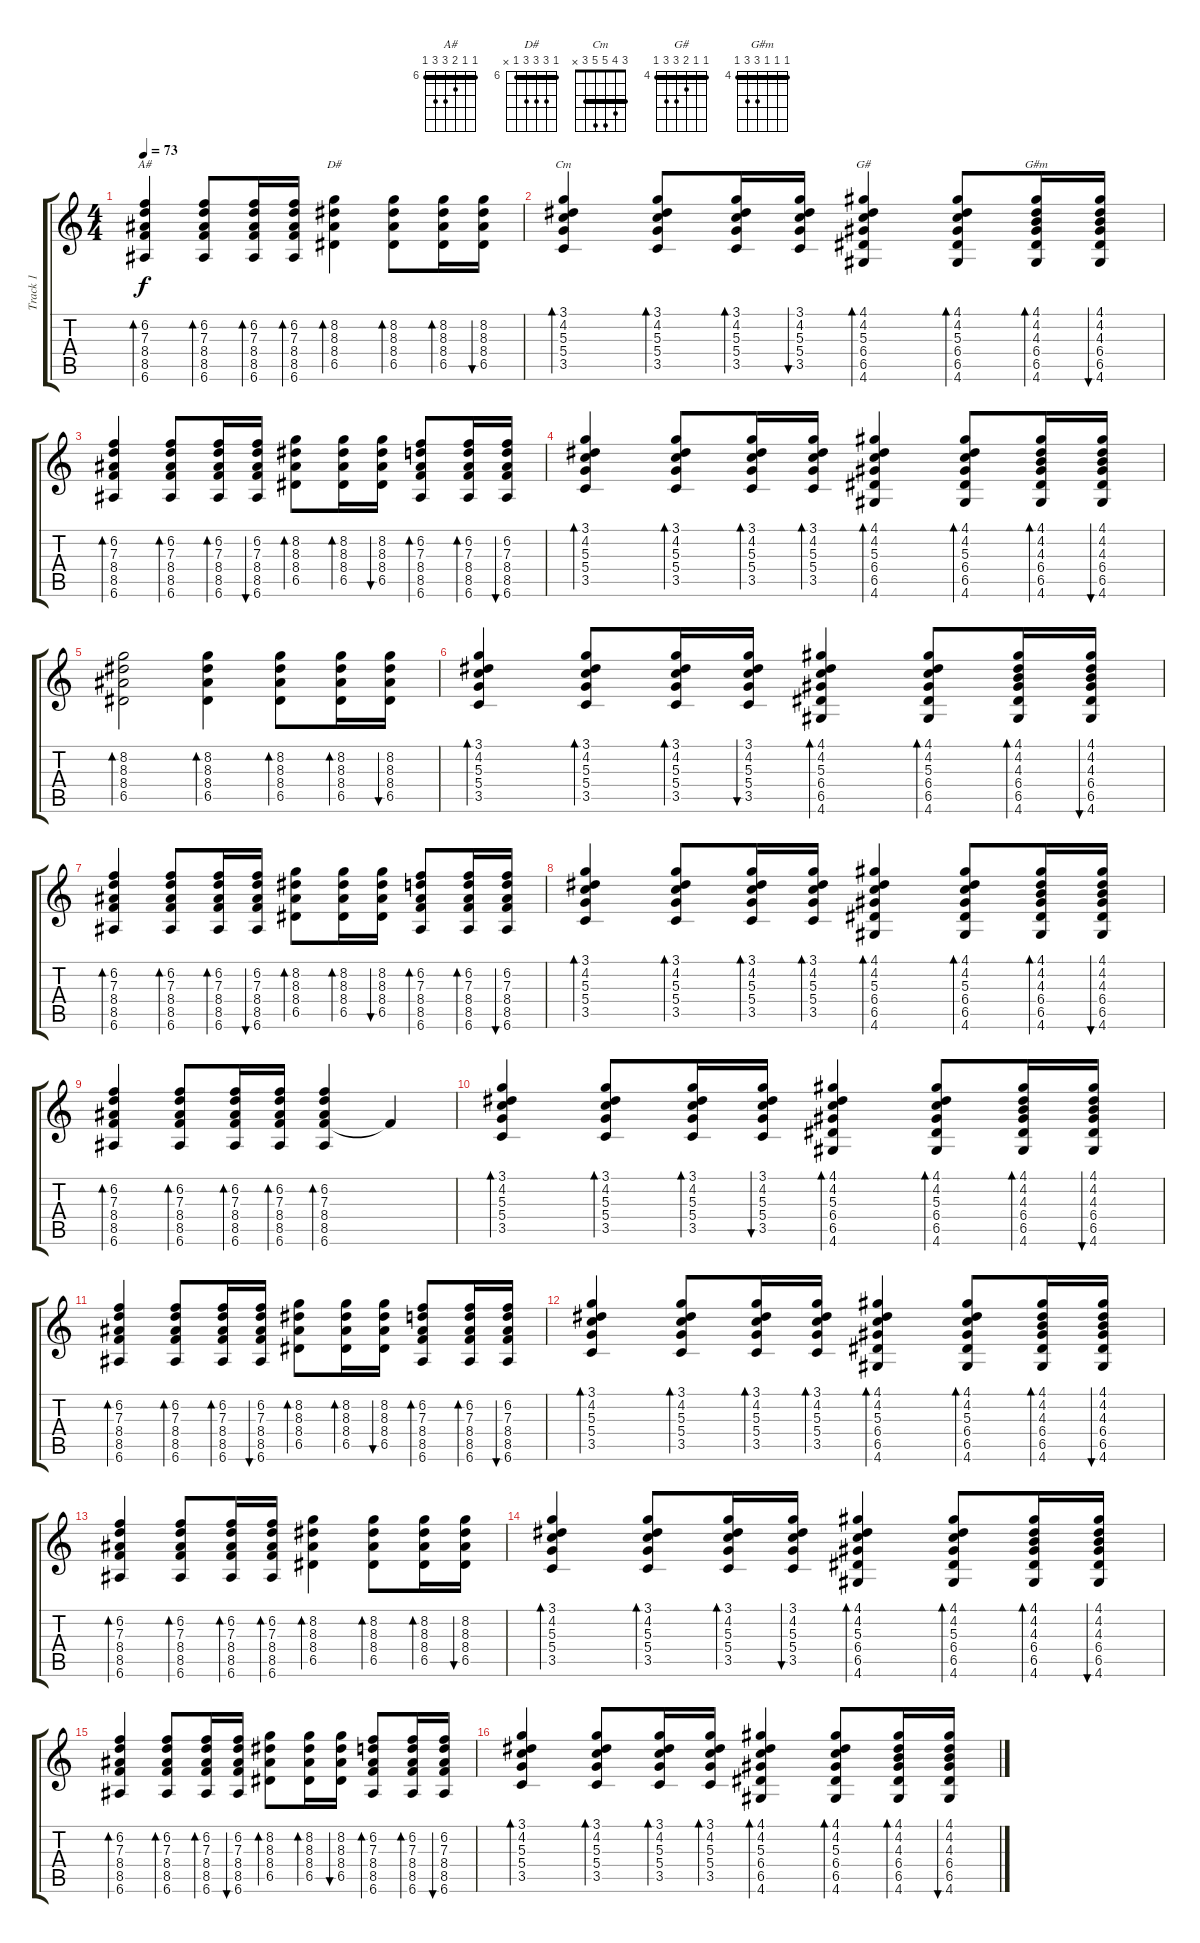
\track ("Track 1" "Track 1") {instrument electricguitarmuted}
\staff {score tabs}
\tuning (E4 B3 G3 D3 A2 E2) {hide}
\chord ("A#" 6 6 7 8 8 6) {firstfret 6 barre 6}
\chord ("D#" 6 8 8 8 6 x) {firstfret 6 barre 6}
\chord ("Cm" 3 4 5 5 3 x) {barre 3}
\chord ("G#" 4 4 5 6 6 4) {firstfret 4 barre 4}
\chord ("G#m" 4 4 4 6 6 4) {firstfret 4 barre 4}
\ts (4 4)
\tempo 73
\clef g2
\ks c
(6.2 7.3 8.4 8.5 6.6).4{bd 60 ch "A#" dy f} (6.2 7.3 8.4 8.5 6.6).8{bd 30} (6.2 7.3 8.4 8.5 6.6).16{bd 30} (6.2 7.3 8.4 8.5 6.6).16{bd 30} (8.2 8.3 8.4 6.5).4{bd 60 ch "D#"} (8.2 8.3 8.4 6.5).8{bd 30} (8.2 8.3 8.4 6.5).16{bd 30} (8.2 8.3 8.4 6.5).16{bu 30} |
(3.1 4.2 5.3 5.4 3.5).4{bd 60 ch "Cm"} (3.1 4.2 5.3 5.4 3.5).8{bd 30} (3.1 4.2 5.3 5.4 3.5).16{bd 30} (3.1 4.2 5.3 5.4 3.5).16{bu 30} (4.1 4.2 5.3 6.4 6.5 4.6).4{bd 60 ch "G#"} (4.1 4.2 5.3 6.4 6.5 4.6).8{bd 30} (4.1 4.2 4.3 6.4 6.5 4.6).16{bd 30 ch "G#m"} (4.1 4.2 4.3 6.4 6.5 4.6).16{bu 30} |
(6.2 7.3 8.4 8.5 6.6).4{bd 60} (6.2 7.3 8.4 8.5 6.6).8{bd 30} (6.2 7.3 8.4 8.5 6.6).16{bd 30} (6.2 7.3 8.4 8.5 6.6).16{bu 30} (8.2 8.3 8.4 6.5).8{bd 30} (8.2 8.3 8.4 6.5).16{bd 30} (8.2 8.3 8.4 6.5).16{bu 30} (6.2 7.3 8.4 8.5 6.6).8{bd 30} (6.2 7.3 8.4 8.5 6.6).16{bd 30} (6.2 7.3 8.4 8.5 6.6).16{bu 30} |
(3.1 4.2 5.3 5.4 3.5).4{bd 60} (3.1 4.2 5.3 5.4 3.5).8{bd 30} (3.1 4.2 5.3 5.4 3.5).16{bd 30} (3.1 4.2 5.3 5.4 3.5).16{bd 30} (4.1 4.2 5.3 6.4 6.5 4.6).4{bd 60} (4.1 4.2 5.3 6.4 6.5 4.6).8{bd 30} (4.1 4.2 4.3 6.4 6.5 4.6).16{bd 30} (4.1 4.2 4.3 6.4 6.5 4.6).16{bu 30} |
(8.2 8.3 8.4 6.5).2{bd 120} (8.2 8.3 8.4 6.5).4{bd 60} (8.2 8.3 8.4 6.5).8{bd 30} (8.2 8.3 8.4 6.5).16{bd 30} (8.2 8.3 8.4 6.5).16{bu 30} |
(3.1 4.2 5.3 5.4 3.5).4{bd 60 volume 10} (3.1 4.2 5.3 5.4 3.5).8{bd 30} (3.1 4.2 5.3 5.4 3.5).16{bd 30} (3.1 4.2 5.3 5.4 3.5).16{bu 30} (4.1 4.2 5.3 6.4 6.5 4.6).4{bd 60} (4.1 4.2 5.3 6.4 6.5 4.6).8{bd 30} (4.1 4.2 4.3 6.4 6.5 4.6).16{bd 30} (4.1 4.2 4.3 6.4 6.5 4.6).16{bu 30} |
(6.2 7.3 8.4 8.5 6.6).4{bd 60} (6.2 7.3 8.4 8.5 6.6).8{bd 30} (6.2 7.3 8.4 8.5 6.6).16{bd 30} (6.2 7.3 8.4 8.5 6.6).16{bu 30} (8.2 8.3 8.4 6.5).8{bd 30} (8.2 8.3 8.4 6.5).16{bd 30} (8.2 8.3 8.4 6.5).16{bu 30} (6.2 7.3 8.4 8.5 6.6).8{bd 30} (6.2 7.3 8.4 8.5 6.6).16{bd 30} (6.2 7.3 8.4 8.5 6.6).16{bu 30} |
(3.1 4.2 5.3 5.4 3.5).4{bd 60} (3.1 4.2 5.3 5.4 3.5).8{bd 30} (3.1 4.2 5.3 5.4 3.5).16{bd 30} (3.1 4.2 5.3 5.4 3.5).16{bd 30} (4.1 4.2 5.3 6.4 6.5 4.6).4{bd 60} (4.1 4.2 5.3 6.4 6.5 4.6).8{bd 30} (4.1 4.2 4.3 6.4 6.5 4.6).16{bd 30} (4.1 4.2 4.3 6.4 6.5 4.6).16{bu 30} |
(6.2 7.3 8.4 8.5 6.6).4{bd 60} (6.2 7.3 8.4 8.5 6.6).8{bd 30} (6.2 7.3 8.4 8.5 6.6).16{bd 30} (6.2 7.3 8.4 8.5 6.6).16{bd 30} (6.2 7.3 8.4 8.5 6.6).4{bd 120} 8.5{t}.4 |
(3.1 4.2 5.3 5.4 3.5).4{bd 60 volume 11} (3.1 4.2 5.3 5.4 3.5).8{bd 30} (3.1 4.2 5.3 5.4 3.5).16{bd 30} (3.1 4.2 5.3 5.4 3.5).16{bu 30} (4.1 4.2 5.3 6.4 6.5 4.6).4{bd 60} (4.1 4.2 5.3 6.4 6.5 4.6).8{bd 30} (4.1 4.2 4.3 6.4 6.5 4.6).16{bd 30} (4.1 4.2 4.3 6.4 6.5 4.6).16{bu 30} |
(6.2 7.3 8.4 8.5 6.6).4{bd 60} (6.2 7.3 8.4 8.5 6.6).8{bd 30} (6.2 7.3 8.4 8.5 6.6).16{bd 30} (6.2 7.3 8.4 8.5 6.6).16{bu 30} (8.2 8.3 8.4 6.5).8{bd 30} (8.2 8.3 8.4 6.5).16{bd 30} (8.2 8.3 8.4 6.5).16{bu 30} (6.2 7.3 8.4 8.5 6.6).8{bd 30} (6.2 7.3 8.4 8.5 6.6).16{bd 30} (6.2 7.3 8.4 8.5 6.6).16{bu 30} |
(3.1 4.2 5.3 5.4 3.5).4{bd 60} (3.1 4.2 5.3 5.4 3.5).8{bd 30} (3.1 4.2 5.3 5.4 3.5).16{bd 30} (3.1 4.2 5.3 5.4 3.5).16{bd 30} (4.1 4.2 5.3 6.4 6.5 4.6).4{bd 60} (4.1 4.2 5.3 6.4 6.5 4.6).8{bd 30} (4.1 4.2 4.3 6.4 6.5 4.6).16{bd 30} (4.1 4.2 4.3 6.4 6.5 4.6).16{bu 30} |
(6.2 7.3 8.4 8.5 6.6).4{bd 60} (6.2 7.3 8.4 8.5 6.6).8{bd 30} (6.2 7.3 8.4 8.5 6.6).16{bd 30} (6.2 7.3 8.4 8.5 6.6).16{bd 30} (8.2 8.3 8.4 6.5).4{bd 60} (8.2 8.3 8.4 6.5).8{bd 30} (8.2 8.3 8.4 6.5).16{bd 30} (8.2 8.3 8.4 6.5).16{bu 30} |
(3.1 4.2 5.3 5.4 3.5).4{bd 60} (3.1 4.2 5.3 5.4 3.5).8{bd 30} (3.1 4.2 5.3 5.4 3.5).16{bd 30} (3.1 4.2 5.3 5.4 3.5).16{bu 30} (4.1 4.2 5.3 6.4 6.5 4.6).4{bd 60} (4.1 4.2 5.3 6.4 6.5 4.6).8{bd 30} (4.1 4.2 4.3 6.4 6.5 4.6).16{bd 30} (4.1 4.2 4.3 6.4 6.5 4.6).16{bu 30} |
(6.2 7.3 8.4 8.5 6.6).4{bd 60} (6.2 7.3 8.4 8.5 6.6).8{bd 30} (6.2 7.3 8.4 8.5 6.6).16{bd 30} (6.2 7.3 8.4 8.5 6.6).16{bu 30} (8.2 8.3 8.4 6.5).8{bd 30} (8.2 8.3 8.4 6.5).16{bd 30} (8.2 8.3 8.4 6.5).16{bu 30} (6.2 7.3 8.4 8.5 6.6).8{bd 30} (6.2 7.3 8.4 8.5 6.6).16{bd 30} (6.2 7.3 8.4 8.5 6.6).16{bu 30} |
(3.1 4.2 5.3 5.4 3.5).4{bd 60} (3.1 4.2 5.3 5.4 3.5).8{bd 30} (3.1 4.2 5.3 5.4 3.5).16{bd 30} (3.1 4.2 5.3 5.4 3.5).16{bd 30} (4.1 4.2 5.3 6.4 6.5 4.6).4{bd 60} (4.1 4.2 5.3 6.4 6.5 4.6).8{bd 30} (4.1 4.2 4.3 6.4 6.5 4.6).16{bd 30} (4.1 4.2 4.3 6.4 6.5 4.6).16{bu 30}
